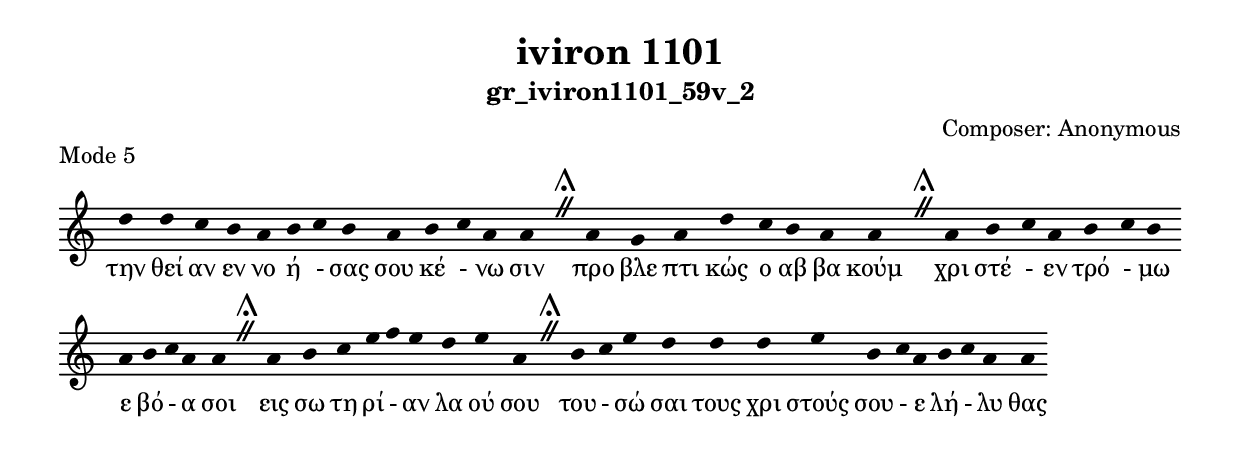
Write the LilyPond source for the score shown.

\include "gregorian.ly"

	\header {
 	  title = "iviron 1101"
	  subtitle = "gr_iviron1101_59v_2"
	  composer = "Composer: Αnonymous"
	  piece = "Mode 5"
	}

	chant = {
	  d''4 d''4 c''4 b'4 a'4 b'4 c''4 b'4 a'4 b'4 c''4 a'4 a'4 \divisioMaior
 a'4 g'4 a'4 d''4 c''4 b'4 a'4 a'4 \divisioMaior
 a'4 b'4 c''4 a'4 b'4 c''4 b'4 a'4 b'4 c''4 a'4 a'4 \divisioMaior
 a'4 b'4 c''4 e''4 f''4 e''4 d''4 e''4 a'4 \divisioMaior
 b'4 c''4 e''4 d''4 d''4 d''4 e''4 b'4 c''4 a'4 b'4 c''4 a'4 a'4\finalis
	}

	verba = \lyricmode {την θεί αν εν νο ή - σας σου κέ - νω σιν 
προ βλε πτι κώς ο αβ βα κούμ 
χρι στέ - εν τρό - μω ε βό - α σοι 
εις σω τη ρί - αν λα ού σου 
του - σώ σαι τους χρι στούς σου - ε λή - λυ θας 
	}


	\score {
	  \new Staff <<
	  \new Voice = "melody" \chant
	  \new Lyrics = "one" \lyricsto melody \verba
	  >>
	  \layout {
	    \context {
	      \Staff
	      \remove "Time_signature_engraver"
	      \remove "Bar_engraver"
	    }
	    \context {
	      \Voice
	      \remove "Stem_engraver"
	    }
	  }
	}